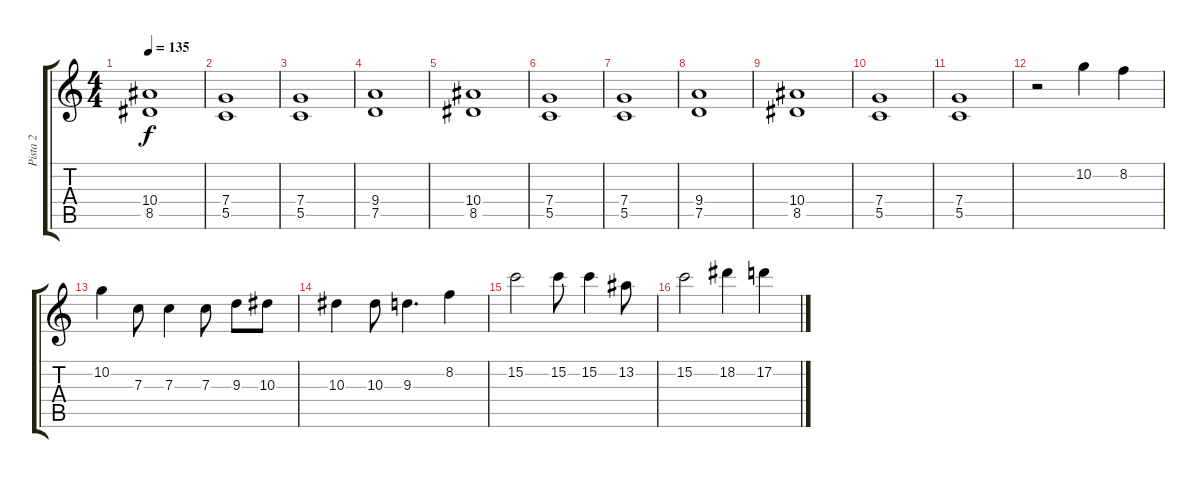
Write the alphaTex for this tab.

\track ("Pista 2" "Pista 2") {instrument distortionguitar}
\staff {score tabs}
\tuning (D4 A3 F3 C3 G2 C2) {hide}
\ts (4 4)
\tempo 135
\clef g2
\ks c
(10.4 8.5).1{dy f} |
(7.4 5.5).1 |
(7.4 5.5).1 |
(9.4 7.5).1 |
(10.4 8.5).1 |
(7.4 5.5).1 |
(7.4 5.5).1 |
(9.4 7.5).1 |
(10.4 8.5).1 |
(7.4 5.5).1 |
(7.4 5.5).1 |
r.2 10.2.4 8.2.4 |
10.2.4 7.3.8 7.3.4 7.3.8 9.3.8 10.3.8 |
10.3.4 10.3.8 9.3.4{d} 8.2.4 |
15.2.2 15.2.8 15.2.4 13.2.8 |
15.2.2 18.2.4 17.2.4
